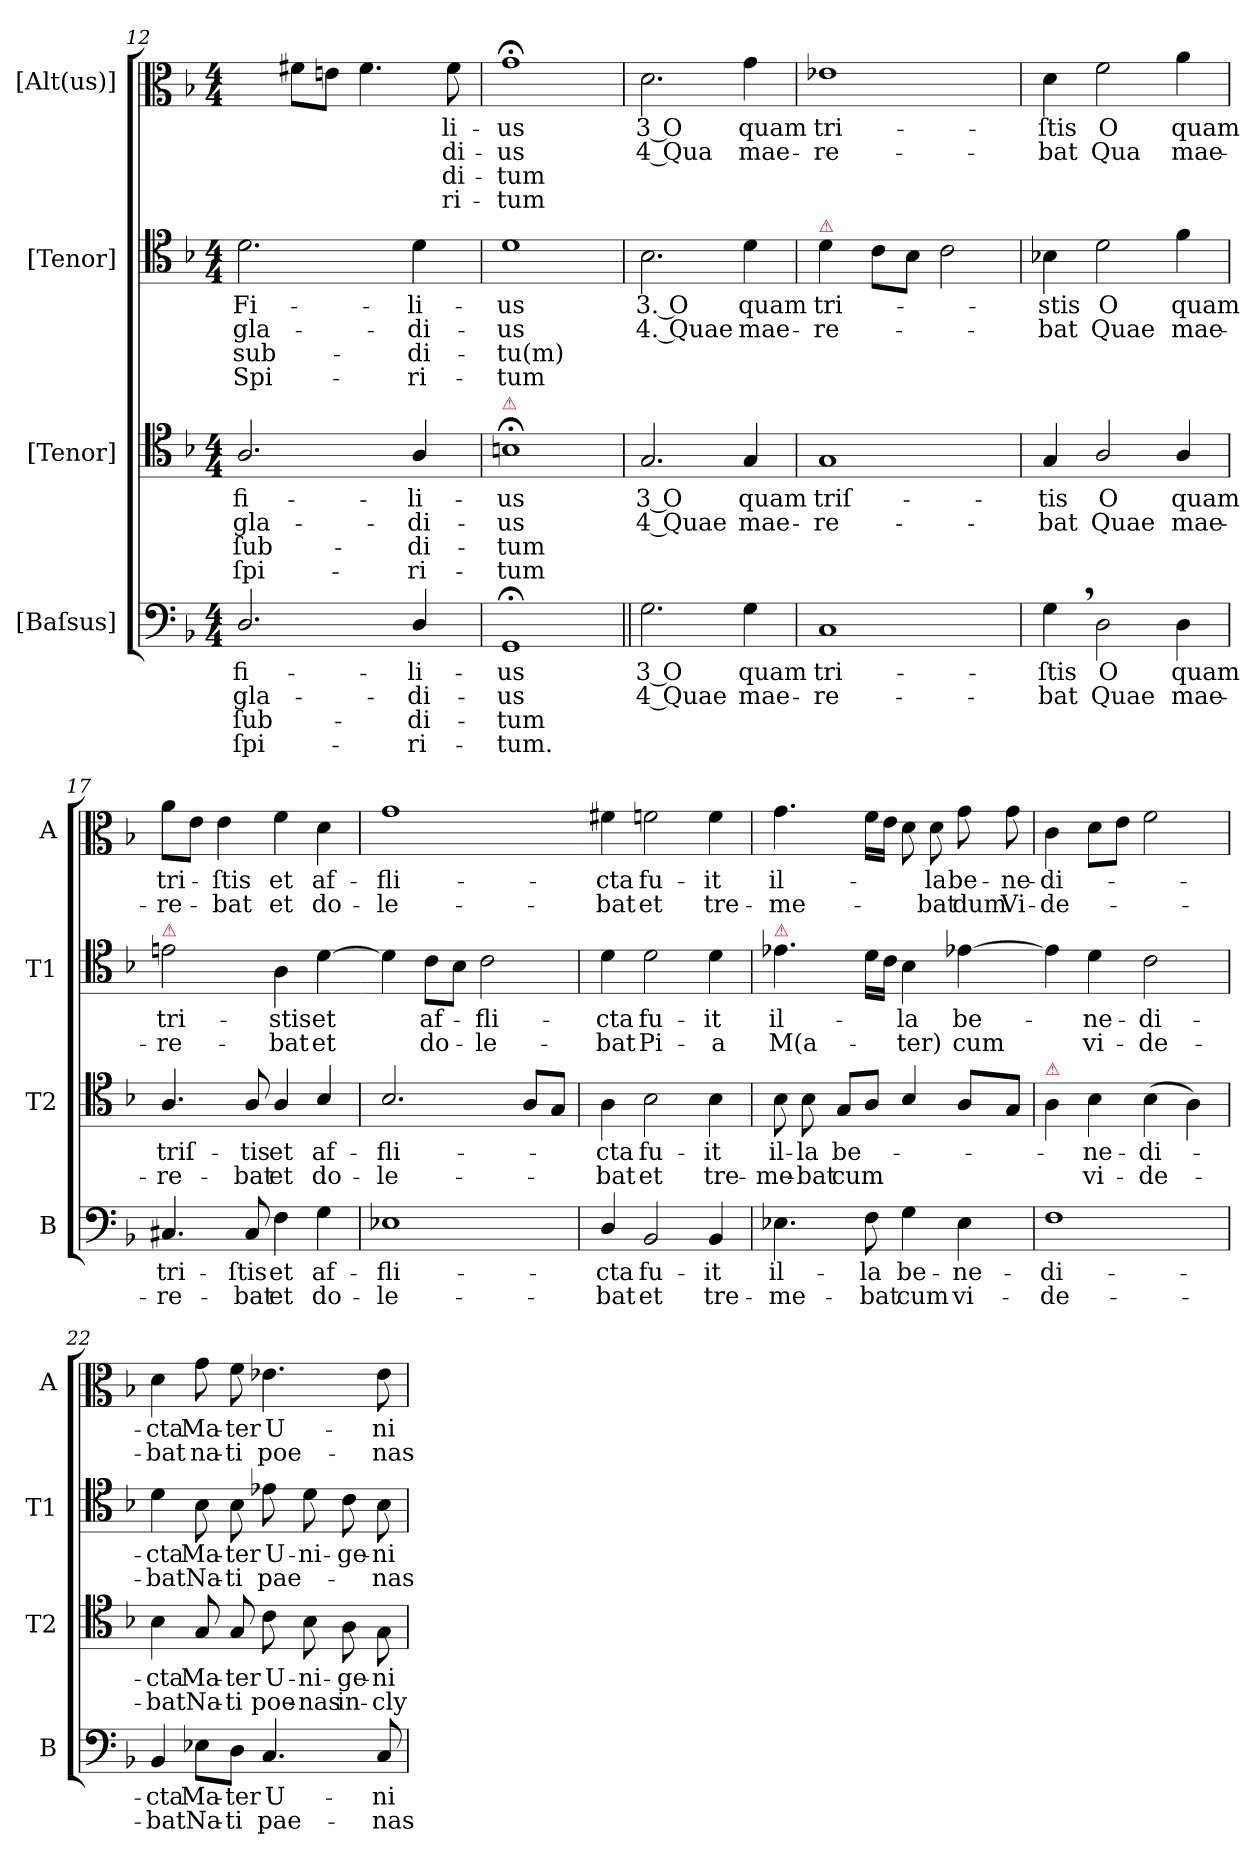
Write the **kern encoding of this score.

**kern	**text	**text	**text	**text	**kern	**text	**text	**text	**text	**kern	**text	**text	**text	**text	**kern	**text	**text	**text	**text
*part4	*part4	*part4	*part4	*part4	*part3	*part3	*part3	*part3	*part3	*part2	*part2	*part2	*part2	*part2	*part1	*part1	*part1	*part1	*part1
*staff4	*staff4	*staff4	*staff4	*staff4	*staff3	*staff3	*staff3	*staff3	*staff3	*staff2	*staff2	*staff2	*staff2	*staff2	*staff1	*staff1	*staff1	*staff1	*staff1
*I"[Baſsus]	*	*	*	*	*I"[Tenor]	*	*	*	*	*I"[Tenor]	*	*	*	*	*I"[Alt(us)]	*	*	*	*
*I'B	*	*	*	*	*I'T2	*	*	*	*	*I'T1	*	*	*	*	*I'A	*	*	*	*
*clefF4	*	*	*	*	*clefC4	*	*	*	*	*clefC4	*	*	*	*	*clefC3	*	*	*	*
*k[b-]	*	*	*	*	*k[b-]	*	*	*	*	*k[b-]	*	*	*	*	*k[b-]	*	*	*	*
*M4/4	*	*	*	*	*M4/4	*	*	*	*	*M4/4	*	*	*	*	*M4/4	*	*	*	*
=12	=12	=12	=12	=12	=12	=12	=12	=12	=12	=12	=12	=12	=12	=12	=12	=12	=12	=12	=12
2.D/	fi-	gla-	ſub-	ſpi-	2.A/	fi-	gla-	ſub-	ſpi-	2.d\	Fi-	gla-	sub-	Spi-	4ryy	.	.	.	.
.	.	.	.	.	.	.	.	.	.	.	.	.	.	.	8f#X\L	.	.	.	.
.	.	.	.	.	.	.	.	.	.	.	.	.	.	.	8en\J	.	.	.	.
.	.	.	.	.	.	.	.	.	.	.	.	.	.	.	4.f#\	.	.	.	.
4D/	-li-	-di-	-di-	-ri-	4A/	-li-	-di-	-di-	-ri-	4d\	-li-	-di-	-di-	-ri-	.	.	.	.	.
.	.	.	.	.	.	.	.	.	.	.	.	.	.	.	8f#\	-li-	-di-	-di-	-ri-
=13	=13	=13	=13	=13	=13	=13	=13	=13	=13	=13	=13	=13	=13	=13	=13	=13	=13	=13	=13
!	!	!	!	!	!LO:TX:a:color=crimson:t=⚠	!	!	!	!	!	!	!	!	!	!	!	!	!	!
1GG;<	-us	-us	-tum	-tum.	1Bn;<	-us	-us	-tum	-tum	1d	-us	-us	-tu(m)	-tum	1g;	-us	us	-tum	-tum
=14||	=14	=14	=14	=14	=14	=14	=14	=14	=14	=14	=14	=14	=14	=14	=14	=14	=14	=14	=14
2.G\	3 O	4 Quae	.	.	2.G/	3 O	4 Quae	.	.	2.B-\	3. O	4. Quae	.	.	2.d\	3 O	4 Qua	.	.
4G\	quam	mae-	.	.	4G/	quam	mae-	.	.	4d\	quam	mae-	.	.	4g\	quam	mae-	.	.
=15	=15	=15	=15	=15	=15	=15	=15	=15	=15	=15	=15	=15	=15	=15	=15	=15	=15	=15	=15
1C	tri-	-re-	.	.	1G	triſ-	-re-	.	.	4d\	tri-	-re-	.	.	1e-X	tri-	-re-	.	.
.	.	.	.	.	.	.	.	.	.	8c\L	.	.	.	.	.	.	.	.	.
.	.	.	.	.	.	.	.	.	.	8B-\J	.	.	.	.	.	.	.	.	.
.	.	.	.	.	.	.	.	.	.	2c\	.	.	.	.	.	.	.	.	.
!	!	!	!	!	!	!	!	!	!	!LO:TX:a:color=crimson:t=⚠	!	!	!	!	!	!	!	!	!
=16	=16	=16	=16	=16	=16	=16	=16	=16	=16	=16	=16	=16	=16	=16	=16	=16	=16	=16	=16
4G,\	-ſtis	-bat	.	.	4G/	-tis	-bat	.	.	4B-X\	-stis	-bat	.	.	4d\	-ſtis	-bat	.	.
!	!LO:LY:i	!LO:LY:i	!	!	!	!LO:LY:i	!LO:LY:i	!	!	!	!LO:LY:i	!LO:LY:i	!	!	!	!LO:LY:i	!LO:LY:i	!	!
2D\	O	Quae	.	.	2A/	O	Quae	.	.	2d\	O	Quae	.	.	2f\	O	Qua	.	.
!	!LO:LY:i	!LO:LY:i	!	!	!	!LO:LY:i	!LO:LY:i	!	!	!	!LO:LY:i	!LO:LY:i	!	!	!	!LO:LY:i	!LO:LY:i	!	!
4D\	quam	mae-	.	.	4A/	quam	mae-	.	.	4f\	quam	mae-	.	.	4a\	quam	mae-	.	.
=17	=17	=17	=17	=17	=17	=17	=17	=17	=17	=17	=17	=17	=17	=17	=17	=17	=17	=17	=17
!	!	!	!	!	!	!	!	!	!	!LO:TX:a:color=crimson:t=⚠	!	!	!	!	!	!	!	!	!
!	!LO:LY:i	!LO:LY:i	!	!	!	!LO:LY:i	!LO:LY:i	!	!	!	!LO:LY:i	!LO:LY:i	!	!	!	!LO:LY:i	!LO:LY:i	!	!
4.C#X/	tri-	-re-	.	.	4.A/	triſ-	-re-	.	.	2en\	tri-	-re-	.	.	8a\L	tri-	-re-	.	.
.	.	.	.	.	.	.	.	.	.	.	.	.	.	.	8e\J	.	.	.	.
!	!	!	!	!	!	!	!	!	!	!	!	!	!	!	!	!LO:LY:i	!LO:LY:i	!	!
.	.	.	.	.	.	.	.	.	.	.	.	.	.	.	4e\	-ſtis	-bat	.	.
!	!LO:LY:i	!LO:LY:i	!	!	!	!LO:LY:i	!LO:LY:i	!	!	!	!	!	!	!	!	!	!	!	!
8C#/	-ſtis	-bat	.	.	8A/	-tis	-bat	.	.	.	.	.	.	.	.	.	.	.	.
!	!	!	!	!	!	!	!	!	!	!	!LO:LY:i	!LO:LY:i	!	!	!	!	!	!	!
4F\	et	et	.	.	4A/	et	et	.	.	4A\	-stis	-bat	.	.	4f\	et	et	.	.
4G\	af-	do-	.	.	4B-/	af-	do-	.	.	[4d\	et	et	.	.	4d\	af-	do-	.	.
=18	=18	=18	=18	=18	=18	=18	=18	=18	=18	=18-	=18	=18	=18	=18	=18	=18	=18	=18	=18
1E-X	-fli-	-le-	.	.	2.B-/	-fli-	-le-	.	.	4d\]	.	.	.	.	1g	-fli-	-le-	.	.
.	.	.	.	.	.	.	.	.	.	8c\L	af-	do-	.	.	.	.	.	.	.
.	.	.	.	.	.	.	.	.	.	8B-\J	.	.	.	.	.	.	.	.	.
.	.	.	.	.	.	.	.	.	.	2c\	-fli-	-le-	.	.	.	.	.	.	.
.	.	.	.	.	8A/L	.	.	.	.	.	.	.	.	.	.	.	.	.	.
.	.	.	.	.	8G/J	.	.	.	.	.	.	.	.	.	.	.	.	.	.
=19	=19-	=19-	=19-	=19-	=19	=19-	=19-	=19-	=19-	=19	=19-	=19-	=19-	=19-	=19-	=19-	=19-	=19-	=19-
4D/	-cta	-bat	.	.	4A\	-cta	-bat	.	.	4d\	-cta	-bat	.	.	4f#X\	-cta	-bat	.	.
2BB-/	fu-	et	.	.	2B-\	fu-	et	.	.	2d\	fu-	Pi-	.	.	2fn\	fu-	et	.	.
4BB-/	-it	tre-	.	.	4B-\	-it	tre-	.	.	4d\	-it	-a	.	.	4f\	-it	tre-	.	.
=20	=20	=20	=20	=20	=20	=20	=20	=20	=20	=20	=20	=20	=20	=20	=20	=20	=20	=20	=20
!	!	!	!	!	!	!	!	!	!	!LO:TX:a:color=crimson:t=⚠	!	!	!	!	!	!	!	!	!
4.E-X\	il-	-me-	.	.	8B-\	il-	-me-	.	.	4.e-X\	il-	M(a-	.	.	4.g\	il-	-me-	.	.
.	.	.	.	.	8B-\	-la	-bat	.	.	.	.	.	.	.	.	.	.	.	.
.	.	.	.	.	8G/L	be-	cum	.	.	.	.	.	.	.	.	.	.	.	.
8F\	-la	-bat	.	.	8A/J	.	.	.	.	16d\LL	.	.	.	.	16f\LL	.	.	.	.
.	.	.	.	.	.	.	.	.	.	16c\JJ	.	.	.	.	16e\JJ	.	.	.	.
4G\	be-	cum	.	.	4B-/	.	.	.	.	4B-\	-la	-ter)	.	.	8d\	.	.	.	.
.	.	.	.	.	.	.	.	.	.	.	.	.	.	.	8d\	-la	-bat	.	.
4E-\	-ne-	vi-	.	.	8A/L	.	.	.	.	[4e-X\	be-	cum	.	.	8g\	be-	dum	.	.
.	.	.	.	.	8G/J	.	.	.	.	.	.	.	.	.	8g\	-ne-	Vi-	.	.
=21	=21	=21	=21	=21	=21	=21	=21	=21	=21	=21-	=21	=21	=21	=21	=21	=21	=21	=21	=21
!	!	!	!	!	!LO:TX:a:color=crimson:t=⚠	!	!	!	!	!	!	!	!	!	!	!	!	!	!
1F	-di-	-de-	.	.	4A\	.	.	.	.	4e-\]	.	.	.	.	4c\	-di-	-de-	.	.
.	.	.	.	.	4B-\	-ne-	vi-	.	.	4d\	-ne-	vi-	.	.	8d\L	.	.	.	.
.	.	.	.	.	.	.	.	.	.	.	.	.	.	.	8e\J	.	.	.	.
.	.	.	.	.	(4B-\	-di-	-de-	.	.	2c\	-di-	-de-	.	.	2f\	.	.	.	.
.	.	.	.	.	4A\)	.	.	.	.	.	.	.	.	.	.	.	.	.	.
=22	=22	=22	=22	=22	=22	=22	=22	=22	=22	=22	=22	=22	=22	=22	=22	=22	=22	=22	=22
4BB-/	-cta	-bat	.	.	4B-\	-cta	-bat	.	.	4d\	-cta	-bat	.	.	4d\	-cta	-bat	.	.
8E-X\L	Ma-	Na-	.	.	8G/	Ma-	Na-	.	.	8B-\	Ma-	Na-	.	.	8g\	Ma-	na-	.	.
8D\J	-ter	-ti	.	.	8G/	-ter	-ti	.	.	8B-\	-ter	-ti	.	.	8f\	-ter	-ti	.	.
4.C/	U-	pae-	.	.	8c\	U-	poe-	.	.	8e-X\	U-	pae-	.	.	4.e-X\	U-	poe-	.	.
.	.	.	.	.	8B-\	-ni-	-nas	.	.	8d\	-ni-	.	.	.	.	.	.	.	.
.	.	.	.	.	8A\	-ge-	in-	.	.	8c\	-ge-	.	.	.	.	.	.	.	.
8C/	-ni-	-nas	.	.	8G\	-ni-	-cly-	.	.	8B-\	-ni-	-nas	.	.	8e-\	-ni-	-nas	.	.
=	=	=	=	=	=	=	=	=	=	=	=	=	=	=	=	=	=	=	=
*-	*-	*-	*-	*-	*-	*-	*-	*-	*-	*-	*-	*-	*-	*-	*-	*-	*-	*-	*-
